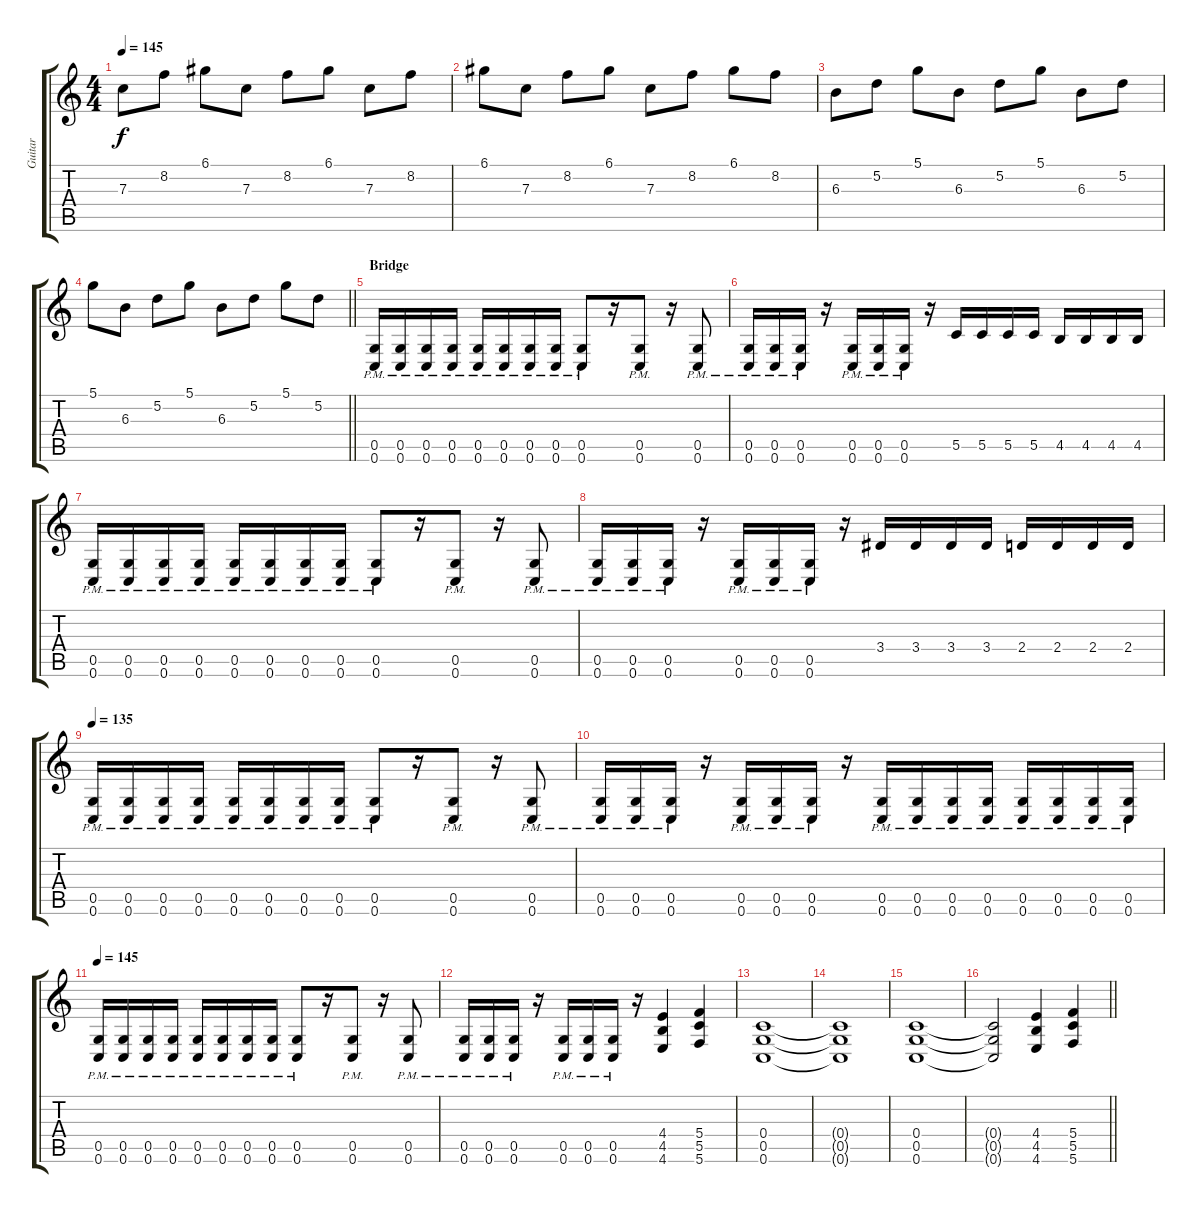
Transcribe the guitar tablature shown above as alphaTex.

\track ("Guitar" "Guitar") {instrument overdrivenguitar}
\staff {score tabs}
\tuning (D4 A3 F3 C3 G2 C2) {hide}
\ts (4 4)
\tempo 145
\clef g2
\ks c
7.3.8{dy f} 8.2.8 6.1.8 7.3.8 8.2.8 6.1.8 7.3.8 8.2.8 |
6.1.8 7.3.8 8.2.8 6.1.8 7.3.8 8.2.8 6.1.8 8.2.8 |
6.3.8 5.2.8 5.1.8 6.3.8 5.2.8 5.1.8 6.3.8 5.2.8 |
\barLineRight lightlight
5.1.8 6.3.8 5.2.8 5.1.8 6.3.8 5.2.8 5.1.8 5.2.8 |
\section ("" "Bridge")
(0.5{pm} 0.6{pm}).16 (0.5{pm} 0.6{pm}).16 (0.5{pm} 0.6{pm}).16 (0.5{pm} 0.6{pm}).16 (0.5{pm} 0.6{pm}).16 (0.5{pm} 0.6{pm}).16 (0.5{pm} 0.6{pm}).16 (0.5{pm} 0.6{pm}).16 (0.5{pm} 0.6{pm}).8 r.16 (0.5{pm} 0.6{pm}).8 r.16 (0.5{pm} 0.6{pm}).8 |
(0.5{pm} 0.6{pm}).16 (0.5{pm} 0.6{pm}).16 (0.5{pm} 0.6{pm}).16 r.16 (0.5{pm} 0.6{pm}).16 (0.5{pm} 0.6{pm}).16 (0.5{pm} 0.6{pm}).16 r.16 5.5.16 5.5.16 5.5.16 5.5.16 4.5.16 4.5.16 4.5.16 4.5.16 |
(0.5{pm} 0.6{pm}).16 (0.5{pm} 0.6{pm}).16 (0.5{pm} 0.6{pm}).16 (0.5{pm} 0.6{pm}).16 (0.5{pm} 0.6{pm}).16 (0.5{pm} 0.6{pm}).16 (0.5{pm} 0.6{pm}).16 (0.5{pm} 0.6{pm}).16 (0.5{pm} 0.6{pm}).8 r.16 (0.5{pm} 0.6{pm}).8 r.16 (0.5{pm} 0.6{pm}).8 |
(0.5{pm} 0.6{pm}).16 (0.5{pm} 0.6{pm}).16 (0.5{pm} 0.6{pm}).16 r.16 (0.5{pm} 0.6{pm}).16 (0.5{pm} 0.6{pm}).16 (0.5{pm} 0.6{pm}).16 r.16 3.4.16 3.4.16 3.4.16 3.4.16 2.4.16 2.4.16 2.4.16 2.4.16 |
\tempo 135
(0.5{pm} 0.6{pm}).16 (0.5{pm} 0.6{pm}).16 (0.5{pm} 0.6{pm}).16 (0.5{pm} 0.6{pm}).16 (0.5{pm} 0.6{pm}).16 (0.5{pm} 0.6{pm}).16 (0.5{pm} 0.6{pm}).16 (0.5{pm} 0.6{pm}).16 (0.5{pm} 0.6{pm}).8 r.16 (0.5{pm} 0.6{pm}).8 r.16 (0.5{pm} 0.6{pm}).8 |
(0.5{pm} 0.6{pm}).16 (0.5{pm} 0.6{pm}).16 (0.5{pm} 0.6{pm}).16 r.16 (0.5{pm} 0.6{pm}).16 (0.5{pm} 0.6{pm}).16 (0.5{pm} 0.6{pm}).16 r.16 (0.5{pm} 0.6{pm}).16 (0.5{pm} 0.6{pm}).16 (0.5{pm} 0.6{pm}).16 (0.5{pm} 0.6{pm}).16 (0.5{pm} 0.6{pm}).16 (0.5{pm} 0.6{pm}).16 (0.5{pm} 0.6{pm}).16 (0.5{pm} 0.6{pm}).16 |
\tempo 145
(0.5{pm} 0.6{pm}).16 (0.5{pm} 0.6{pm}).16 (0.5{pm} 0.6{pm}).16 (0.5{pm} 0.6{pm}).16 (0.5{pm} 0.6{pm}).16 (0.5{pm} 0.6{pm}).16 (0.5{pm} 0.6{pm}).16 (0.5{pm} 0.6{pm}).16 (0.5{pm} 0.6{pm}).8 r.16 (0.5{pm} 0.6{pm}).8 r.16 (0.5{pm} 0.6{pm}).8 |
(0.5{pm} 0.6{pm}).16 (0.5{pm} 0.6{pm}).16 (0.5{pm} 0.6{pm}).16 r.16 (0.5{pm} 0.6{pm}).16 (0.5{pm} 0.6{pm}).16 (0.5{pm} 0.6{pm}).16 r.16 (4.4 4.5 4.6).4 (5.4 5.5 5.6).4 |
(0.4 0.5 0.6).1 |
(0.4{t} 0.5{t} 0.6{t}).1 |
(0.4 0.5 0.6).1 |
\barLineRight lightlight
(0.4{t} 0.5{t} 0.6{t}).2 (4.4 4.5 4.6).4 (5.4 5.5 5.6).4
